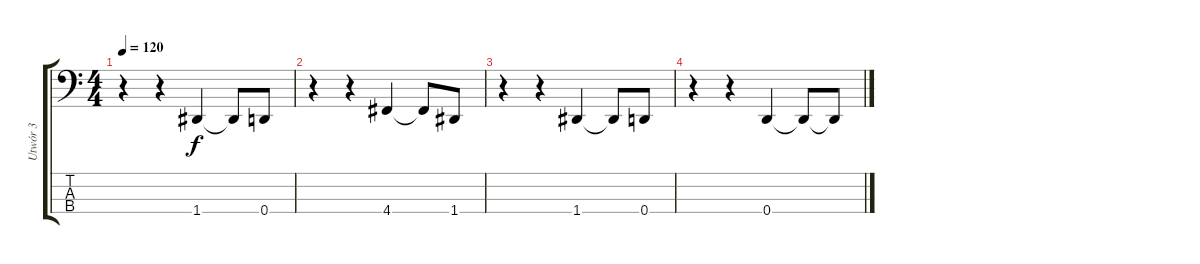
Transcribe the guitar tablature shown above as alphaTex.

\track ("Utwór 3" "Utwór 3") {instrument electricbassfinger}
\staff {score tabs}
\tuning (F2 C2 G1 D1) {hide}
\ts (4 4)
\tempo 120
\clef f4
\ks c
r.4{dy f} r.4 1.4.4 1.4{t}.8 0.4.8 |
r.4 r.4 4.4.4 4.4{t}.8 1.4.8 |
r.4 r.4 1.4.4 1.4{t}.8 0.4.8 |
r.4 r.4 0.4.4 0.4{t}.8 0.4{t}.8
